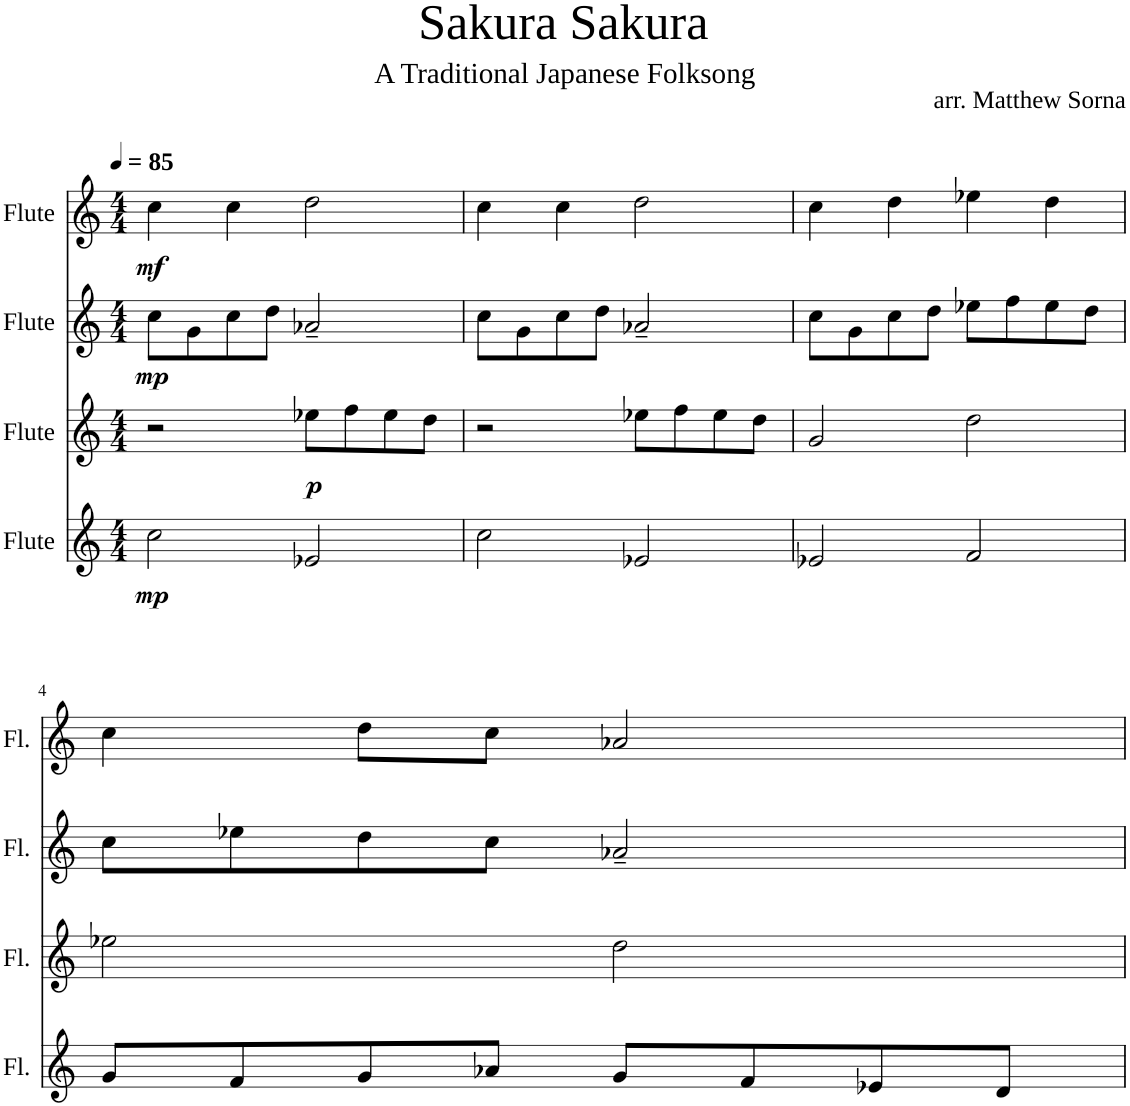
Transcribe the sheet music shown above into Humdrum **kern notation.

**kern	**dynam	**kern	**dynam	**kern	**dynam	**kern	**dynam
*part4	*part4	*part3	*part3	*part2	*part2	*part1	*part1
*staff4	*staff4	*staff3	*staff3	*staff2	*staff2	*staff1	*staff1
*I"Flute	*	*I"Flute	*	*I"Flute	*	*I"Flute	*
*I'Fl.	*	*I'Fl.	*	*I'Fl.	*	*I'Fl.	*
*clefG2	*	*clefG2	*	*clefG2	*	*clefG2	*
*k[]	*	*k[]	*	*k[]	*	*k[]	*
*M4/4	*	*M4/4	*	*M4/4	*	*M4/4	*
*MM85	*	*MM85	*	*MM85	*	*MM85	*
=1	=1	=1	=1	=1	=1	=1	=1
!	!LO:DY:b	!	!	!	!LO:DY:b	!	!LO:DY:b
2cc\	mp	2r	.	8cc\L	mp	4cc\	mf
.	.	.	.	8g\	.	.	.
.	.	.	.	8cc\	.	4cc\	.
.	.	.	.	8dd\J	.	.	.
!	!	!	!LO:DY:b	!	!	!	!
2e-X/	.	8ee-X\L	p	2a-X~/	.	2dd\	.
.	.	8ff\	.	.	.	.	.
.	.	8ee-\	.	.	.	.	.
.	.	8dd\J	.	.	.	.	.
=2	=2	=2	=2	=2	=2	=2	=2
2cc\	.	2r	.	8cc\L	.	4cc\	.
.	.	.	.	8g\	.	.	.
.	.	.	.	8cc\	.	4cc\	.
.	.	.	.	8dd\J	.	.	.
2e-X/	.	8ee-X\L	.	2a-X~/	.	2dd\	.
.	.	8ff\	.	.	.	.	.
.	.	8ee-\	.	.	.	.	.
.	.	8dd\J	.	.	.	.	.
=3	=3	=3	=3	=3	=3	=3	=3
2e-X/	.	2g/	.	8cc\L	.	4cc\	.
.	.	.	.	8g\	.	.	.
.	.	.	.	8cc\	.	4dd\	.
.	.	.	.	8dd\J	.	.	.
2f/	.	2dd\	.	8ee-X\L	.	4ee-X\	.
.	.	.	.	8ff\	.	.	.
.	.	.	.	8ee-\	.	4dd\	.
.	.	.	.	8dd\J	.	.	.
!!LO:LB:g=z
=4	=4	=4	=4	=4	=4	=4	=4
8g/L	.	2ee-X\	.	8cc\L	.	4cc\	.
8f/	.	.	.	8ee-X\	.	.	.
8g/	.	.	.	8dd\	.	8dd\L	.
8a-X/J	.	.	.	8cc\J	.	8cc\J	.
8g/L	.	2dd\	.	2a-X~/	.	2a-X/	.
8f/	.	.	.	.	.	.	.
8e-X/	.	.	.	.	.	.	.
8d/J	.	.	.	.	.	.	.
=	=	=	=	=	=	=	=
*-	*-	*-	*-	*-	*-	*-	*-
